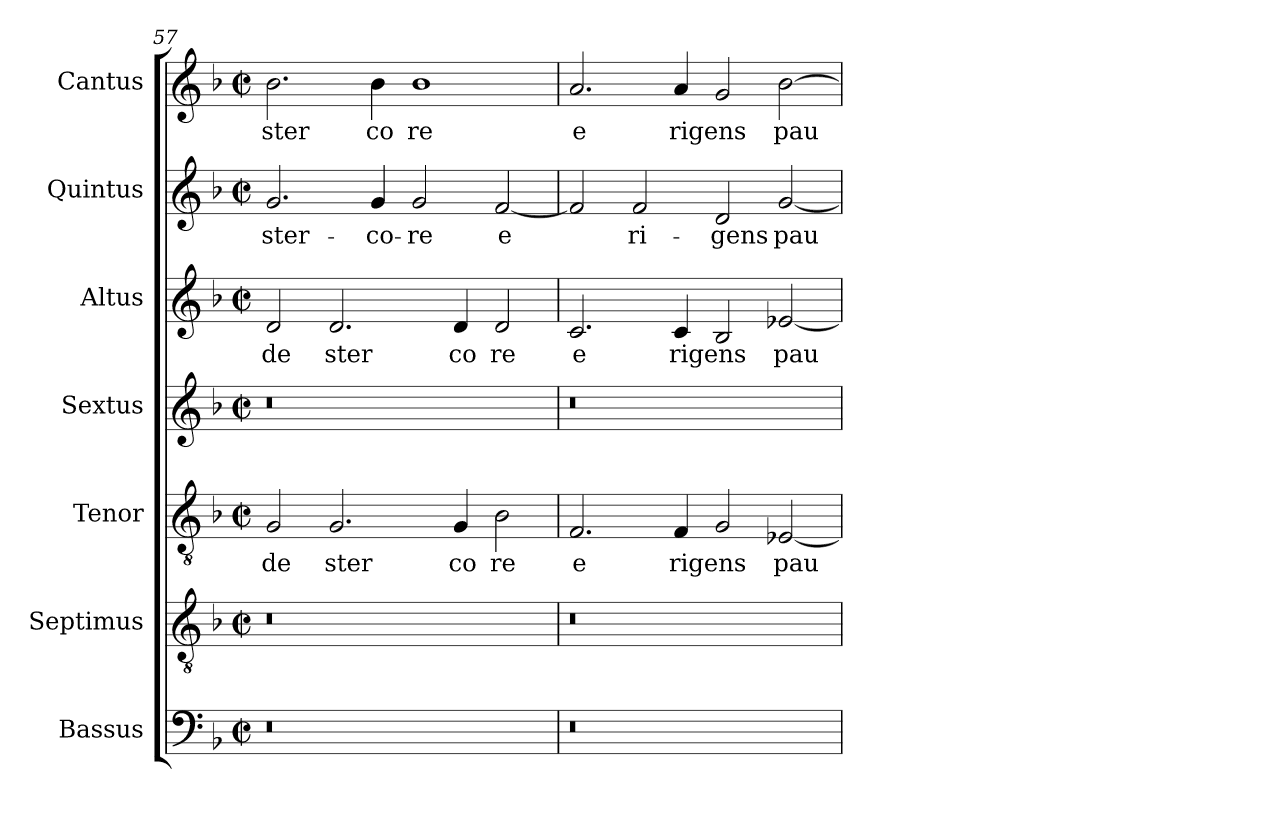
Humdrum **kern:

**kern	**kern	**kern	**text	**kern	**kern	**text	**kern	**text	**kern	**text
*part7	*part6	*part5	*part5	*part4	*part3	*part3	*part2	*part2	*part1	*part1
*staff7	*staff6	*staff5	*staff5	*staff4	*staff3	*staff3	*staff2	*staff2	*staff1	*staff1
*I"Bassus	*I"Septimus	*I"Tenor	*	*I"Sextus	*I"Altus	*	*I"Quintus	*	*I"Cantus	*
*clefF4	*clefGv2	*clefGv2	*	*clefG2	*clefG2	*	*clefG2	*	*clefG2	*
*k[b-]	*k[b-]	*k[b-]	*	*k[b-]	*k[b-]	*	*k[b-]	*	*k[b-]	*
*F:	*F:	*F:	*	*F:	*F:	*	*F:	*	*F:	*
*M2/2	*M2/2	*M2/2	*	*M2/2	*M2/2	*	*M2/2	*	*M2/2	*
*met(c|)	*met(c|)	*met(c|)	*	*met(c|)	*met(c|)	*	*met(c|)	*	*met(c|)	*
=57	=57	=57	=57	=57	=57	=57	=57	=57	=57	=57
!	!	!	!LO:LY:b:cj	!	!	!LO:LY:b	!	!LO:LY:b:cj	!	!LO:LY:b:cj
0r	0r	2G/	de	0r	2d/	de	2.g/	ster-	2.b-\	ster
!	!	!	!LO:LY:b:cj	!	!	!LO:LY:b	!	!	!	!
.	.	2.G/	ster	.	2.d/	ster	.	.	.	.
!	!	!	!	!	!	!	!	!LO:LY:b:cj	!	!LO:LY:b:cj
.	.	.	.	.	.	.	4g/	-co-	4b-\	co
!	!	!	!	!	!	!	!	!LO:LY:b:cj	!	!LO:LY:b:cj
.	.	.	.	.	.	.	2g/	-re	1b-	re
!	!	!	!LO:LY:b:cj	!	!	!LO:LY:b	!	!	!	!
.	.	4G/	co	.	4d/	co	.	.	.	.
!	!	!	!LO:LY:b:cj	!	!	!LO:LY:b	!	!LO:LY:b:cj	!	!
.	.	2B-\	re	.	2d/	re	[<2f/	e-	.	.
=58	=58	=58	=58	=58	=58	=58	=58	=58	=58	=58
!	!	!	!LO:LY:b:cj	!	!	!LO:LY:b	!	!LO:LY:b:cj	!	!LO:LY:b:cj
0r	0r	2.F/	e	0r	2.c/	e	2f/]	--	2.a/	e
!	!	!	!	!	!	!	!	!LO:LY:b:cj	!	!
.	.	.	.	.	.	.	2f/	-ri-	.	.
!	!	!	!LO:LY:b:cj	!	!	!LO:LY:b	!	!	!	!LO:LY:b:cj
.	.	4F/	rigens	.	4c/	rigens	.	.	4a/	rigens
!	!	!	!LO:LY:b:cj	!	!	!LO:LY:b	!	!LO:LY:b:cj	!	!LO:LY:b:cj
.	.	2G/	.	.	2B-/	.	2d/	-gens	2g/	.
!	!	!	!LO:LY:b:cj	!	!	!LO:LY:b	!	!LO:LY:b:cj	!	!LO:LY:b:cj
.	.	[<2E-X/	pau	.	[<2e-X/	pau	[<2g/	pau-	[>2b-\	pau
=	=	=	=	=	=	=	=	=	=	=
*-	*-	*-	*-	*-	*-	*-	*-	*-	*-	*-
